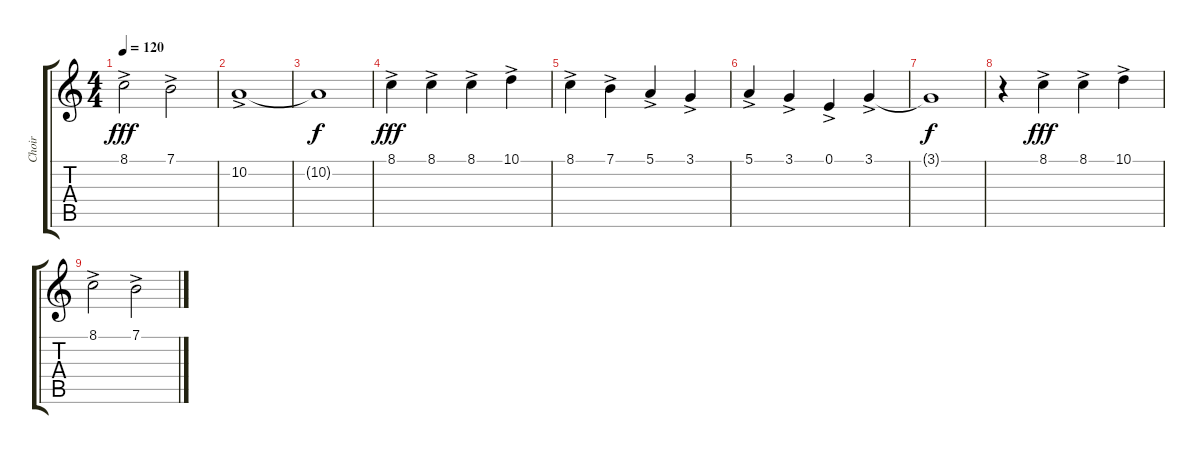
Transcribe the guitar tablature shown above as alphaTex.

\track ("Choir" "Choir") {instrument pad4choir}
\staff {score tabs}
\tuning (E4 B3 G3 D3 A2 E2) {hide}
\ts (4 4)
\tempo 120
\clef g2
\ks c
8.1{ac}.2{dy fff} 7.1{ac}.2 |
10.2{ac}.1 |
10.2{t}.1{dy f} |
8.1{ac}.4{dy fff} 8.1{ac}.4 8.1{ac}.4 10.1{ac}.4 |
8.1{ac}.4 7.1{ac}.4 5.1{ac}.4 3.1{ac}.4 |
5.1{ac}.4 3.1{ac}.4 0.1{ac}.4 3.1{ac}.4 |
3.1{t}.1{dy f} |
r.4 8.1{ac}.4{dy fff} 8.1{ac}.4 10.1{ac}.4 |
8.1{ac}.2 7.1{ac}.2
